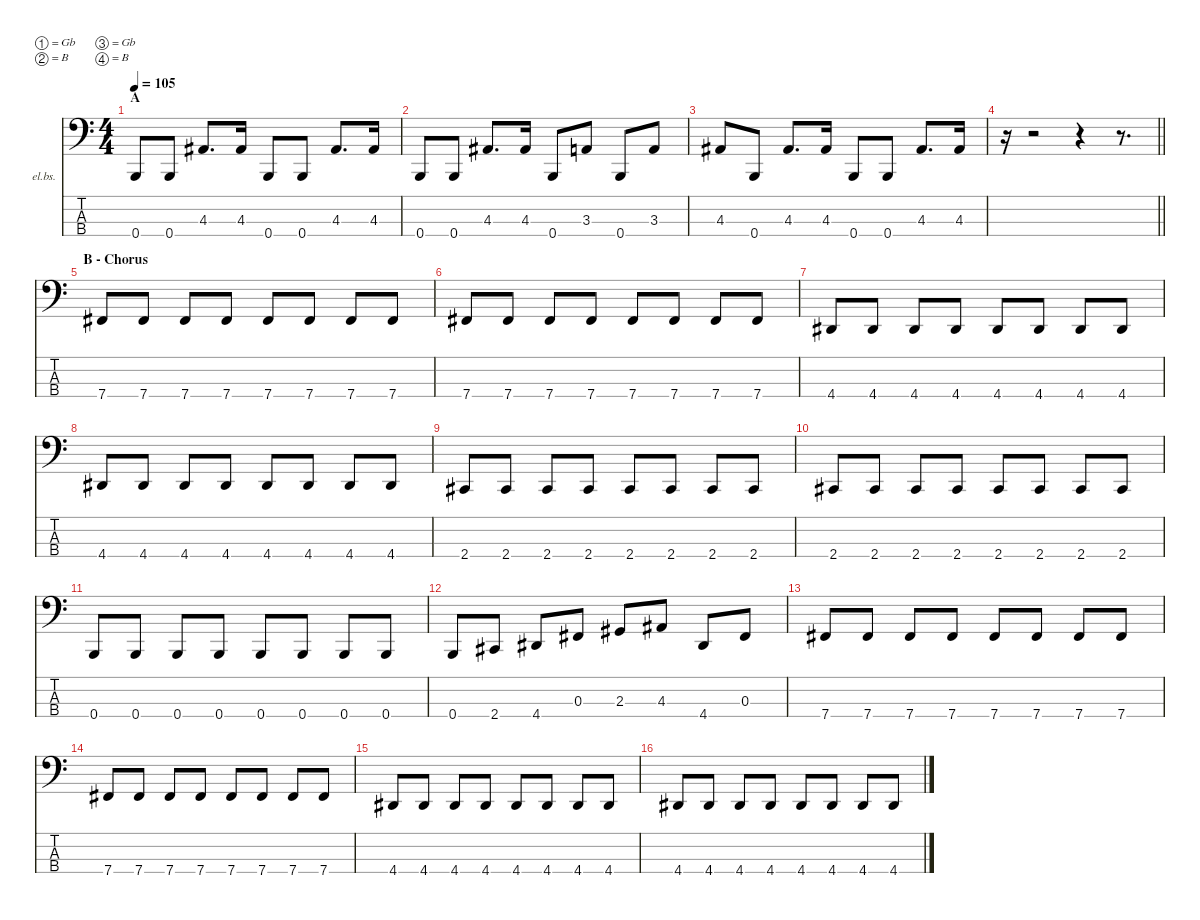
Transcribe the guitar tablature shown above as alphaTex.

\defaultSystemsLayout 4
\hideDynamics
\bracketExtendMode nobrackets
\firstSystemTrackNameOrientation horizontal
\otherSystemsTrackNameOrientation horizontal
\track ("Bass" "el.bs.") {instrument electricbassfinger}
\staff {score tabs}
\tuning (Gb2 B1 Gb1 B0)
\ts (4 4)
\section ("" "A")
\tempo 105
\clef f4
\ks c
0.4.8{dy f} 0.4.8 4.3{acc #}.8{d} 4.3{acc #}.16 0.4.8 0.4.8 4.3{acc #}.8{d} 4.3{acc #}.16 |
0.4.8 0.4.8 4.3{acc #}.8{d} 4.3{acc #}.16 0.4.8 3.3.8 0.4.8 3.3.8 |
4.3{acc #}.8 0.4.8 4.3{acc #}.8{d} 4.3{acc #}.16 0.4.8 0.4.8 4.3{acc #}.8{d} 4.3{acc #}.16 |
\barLineRight lightlight
r.16 r.2 r.4 r.8{d} |
\section ("" "B - Chorus")
7.4{acc #}.8 7.4{acc #}.8 7.4{acc #}.8 7.4{acc #}.8 7.4{acc #}.8 7.4{acc #}.8 7.4{acc #}.8 7.4{acc #}.8 |
7.4{acc #}.8 7.4{acc #}.8 7.4{acc #}.8 7.4{acc #}.8 7.4{acc #}.8 7.4{acc #}.8 7.4{acc #}.8 7.4{acc #}.8 |
4.4{acc #}.8 4.4{acc #}.8 4.4{acc #}.8 4.4{acc #}.8 4.4{acc #}.8 4.4{acc #}.8 4.4{acc #}.8 4.4{acc #}.8 |
4.4{acc #}.8 4.4{acc #}.8 4.4{acc #}.8 4.4{acc #}.8 4.4{acc #}.8 4.4{acc #}.8 4.4{acc #}.8 4.4{acc #}.8 |
2.4{acc #}.8 2.4{acc #}.8 2.4{acc #}.8 2.4{acc #}.8 2.4{acc #}.8 2.4{acc #}.8 2.4{acc #}.8 2.4{acc #}.8 |
2.4{acc #}.8 2.4{acc #}.8 2.4{acc #}.8 2.4{acc #}.8 2.4{acc #}.8 2.4{acc #}.8 2.4{acc #}.8 2.4{acc #}.8 |
0.4.8 0.4.8 0.4.8 0.4.8 0.4.8 0.4.8 0.4.8 0.4.8 |
0.4.8 2.4{acc #}.8 4.4{acc #}.8 0.3{acc #}.8 2.3{acc #}.8 4.3{acc #}.8 4.4{acc #}.8 0.3{acc #}.8 |
7.4{acc #}.8 7.4{acc #}.8 7.4{acc #}.8 7.4{acc #}.8 7.4{acc #}.8 7.4{acc #}.8 7.4{acc #}.8 7.4{acc #}.8 |
7.4{acc #}.8 7.4{acc #}.8 7.4{acc #}.8 7.4{acc #}.8 7.4{acc #}.8 7.4{acc #}.8 7.4{acc #}.8 7.4{acc #}.8 |
4.4{acc #}.8 4.4{acc #}.8 4.4{acc #}.8 4.4{acc #}.8 4.4{acc #}.8 4.4{acc #}.8 4.4{acc #}.8 4.4{acc #}.8 |
4.4{acc #}.8 4.4{acc #}.8 4.4{acc #}.8 4.4{acc #}.8 4.4{acc #}.8 4.4{acc #}.8 4.4{acc #}.8 4.4{acc #}.8
